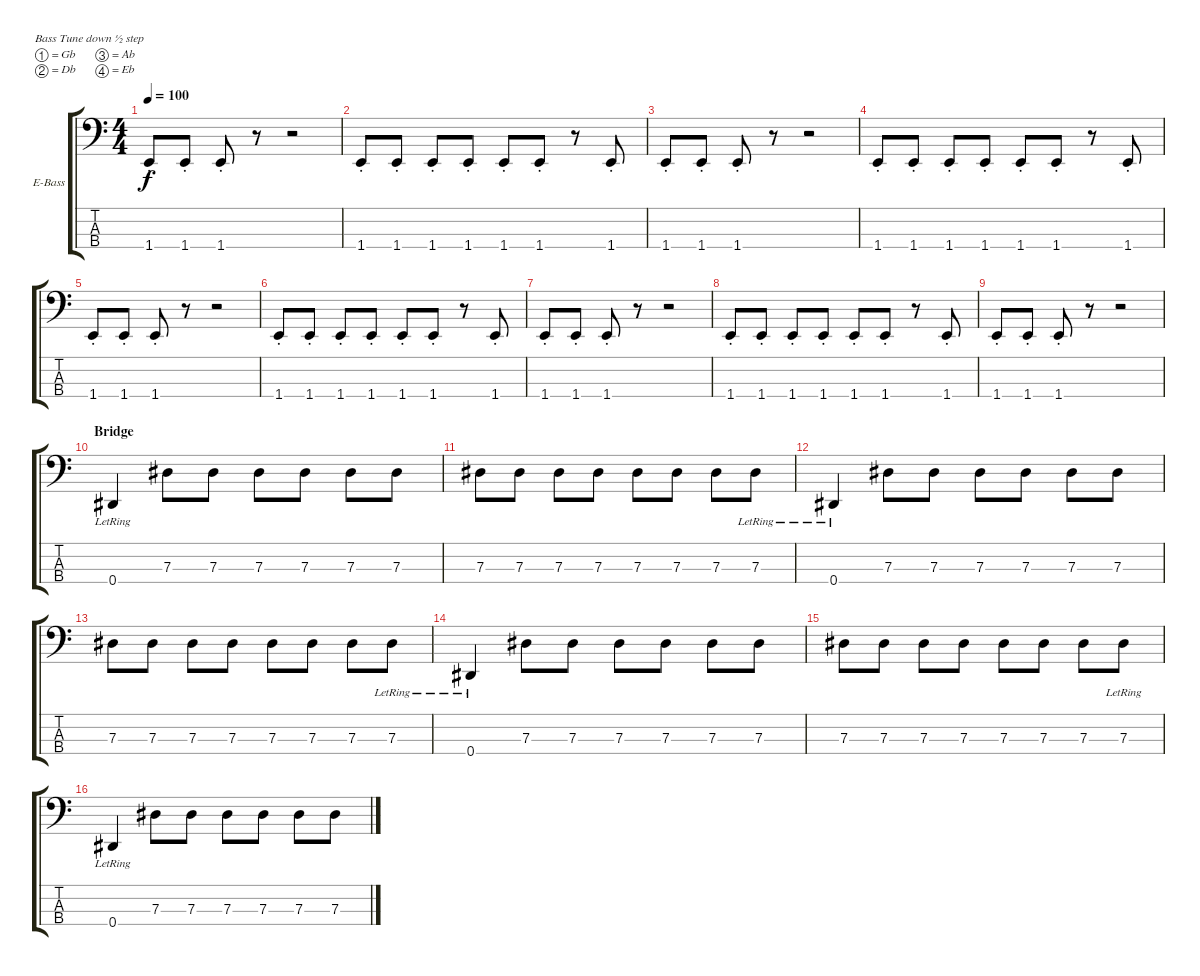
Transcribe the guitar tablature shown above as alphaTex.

\defaultSystemsLayout 4
\bracketExtendMode groupsimilarinstruments
\firstSystemTrackNameOrientation horizontal
\otherSystemsTrackNameOrientation horizontal
\track ("Electric Bass" "E-Bass") {instrument electricbassfinger}
\staff {score tabs}
\tuning (Gb2 Db2 Ab1 Eb1)
\ts (4 4)
\tempo 100
\clef f4
\scale
1.03909
\ks c
1.4{st}.8{dy f} 1.4{st}.8 1.4{st}.8 r.8 r.2 |
\scale
0.960908 1.4{st}.8 1.4{st}.8 1.4{st}.8 1.4{st}.8 1.4{st}.8 1.4{st}.8 r.8 1.4{st}.8 |
\scale
1.03909 1.4{st}.8 1.4{st}.8 1.4{st}.8 r.8 r.2 |
\scale
0.960908 1.4{st}.8 1.4{st}.8 1.4{st}.8 1.4{st}.8 1.4{st}.8 1.4{st}.8 r.8 1.4{st}.8 |
\scale
1.03909 1.4{st}.8 1.4{st}.8 1.4{st}.8 r.8 r.2 |
\scale
0.960908 1.4{st}.8 1.4{st}.8 1.4{st}.8 1.4{st}.8 1.4{st}.8 1.4{st}.8 r.8 1.4{st}.8 |
\scale
1.03909 1.4{st}.8 1.4{st}.8 1.4{st}.8 r.8 r.2 |
\scale
0.960908 1.4{st}.8 1.4{st}.8 1.4{st}.8 1.4{st}.8 1.4{st}.8 1.4{st}.8 r.8 1.4{st}.8 |
\scale
1.03909 1.4{st}.8 1.4{st}.8 1.4{st}.8 r.8 r.2 |
\section ("" "Bridge")
\scale
0.960908 0.4{lr}.4 7.3.8 7.3.8 7.3.8 7.3.8 7.3.8 7.3.8 |
\scale
1.03909 7.3.8 7.3.8 7.3.8 7.3.8 7.3.8 7.3.8 7.3.8 7.3{lr}.8 |
\scale
0.960908 0.4{lr}.4 7.3.8 7.3.8 7.3.8 7.3.8 7.3.8 7.3.8 |
\scale
1.03909 7.3.8 7.3.8 7.3.8 7.3.8 7.3.8 7.3.8 7.3.8 7.3{lr}.8 |
\scale
0.960908 0.4{lr}.4 7.3.8 7.3.8 7.3.8 7.3.8 7.3.8 7.3.8 |
\scale
1.03909 7.3.8 7.3.8 7.3.8 7.3.8 7.3.8 7.3.8 7.3.8 7.3{lr}.8 |
\scale
0.960908 0.4{lr}.4 7.3.8 7.3.8 7.3.8 7.3.8 7.3.8 7.3.8
